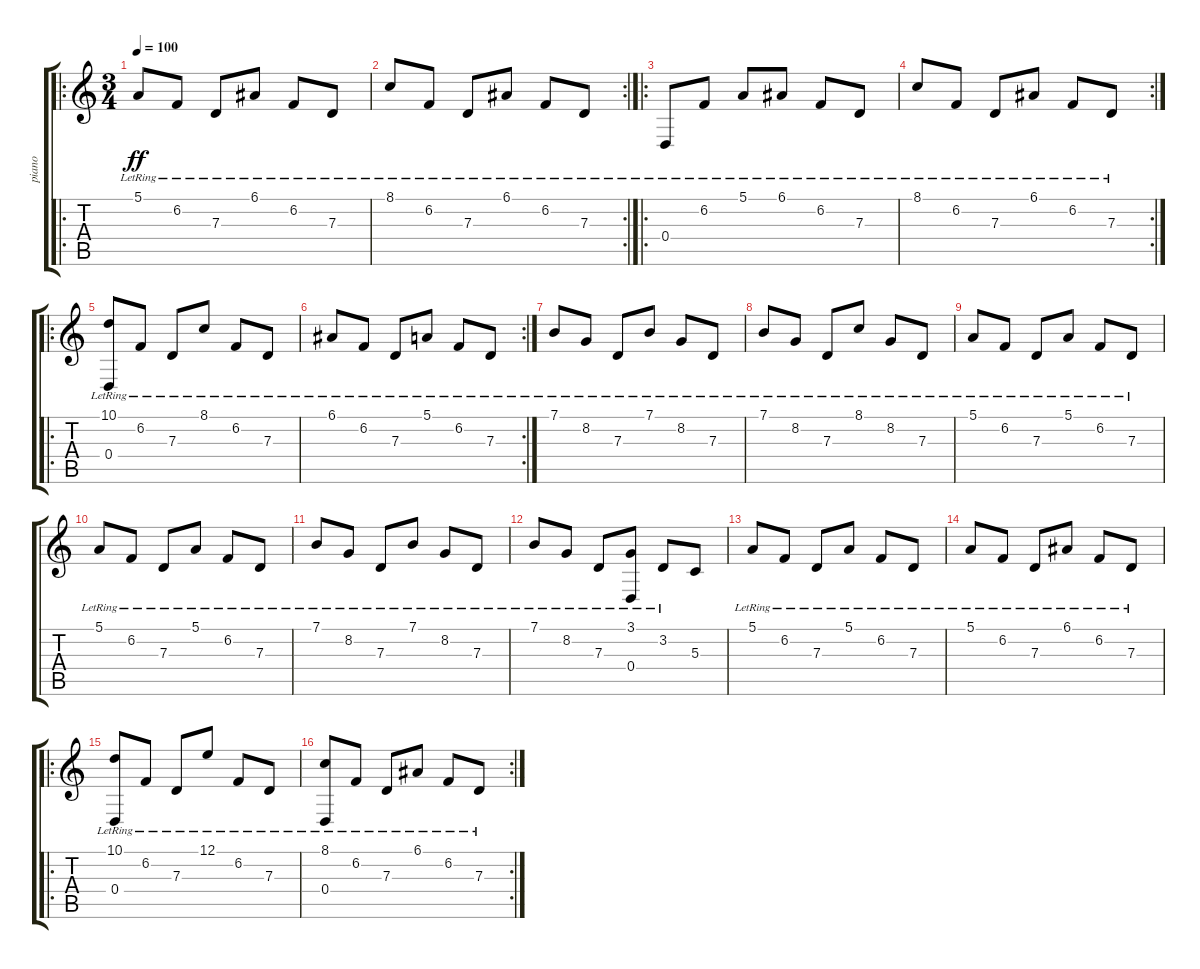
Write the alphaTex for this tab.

\track ("piano" "piano") {instrument acousticgrandpiano}
\staff {score tabs}
\tuning (E4 B3 G3 D3 A2 E2) {hide}
\ro
\ts (3 4)
\tempo 100
\clef g2
\ks c
5.1{lr}.8{dy ff instrument acousticgrandpiano} 6.2{lr}.8 7.3{lr}.8 6.1{lr}.8 6.2{lr}.8 7.3{lr}.8 |
\rc 2
8.1{lr}.8 6.2{lr}.8 7.3{lr}.8 6.1{lr}.8 6.2{lr}.8 7.3{lr}.8 |
\ro
0.4{lr}.8 6.2{lr}.8 5.1{lr}.8 6.1{lr}.8 6.2{lr}.8 7.3{lr}.8 |
\rc 2
8.1{lr}.8 6.2{lr}.8 7.3{lr}.8 6.1{lr}.8 6.2{lr}.8 7.3{lr}.8 |
\ro
(10.1{lr} 0.4{lr}).8 6.2{lr}.8 7.3{lr}.8 8.1{lr}.8 6.2{lr}.8 7.3{lr}.8 |
\rc 2
6.1{lr}.8 6.2{lr}.8 7.3{lr}.8 5.1{lr}.8 6.2{lr}.8 7.3{lr}.8 |
7.1{lr}.8 8.2{lr}.8 7.3{lr}.8 7.1{lr}.8 8.2{lr}.8 7.3{lr}.8 |
7.1{lr}.8 8.2{lr}.8 7.3{lr}.8 8.1{lr}.8 8.2{lr}.8 7.3{lr}.8 |
5.1{lr}.8 6.2{lr}.8 7.3{lr}.8 5.1{lr}.8 6.2{lr}.8 7.3{lr}.8 |
5.1{lr}.8 6.2{lr}.8 7.3{lr}.8 5.1{lr}.8 6.2{lr}.8 7.3{lr}.8 |
7.1{lr}.8 8.2{lr}.8 7.3{lr}.8 7.1{lr}.8 8.2{lr}.8 7.3{lr}.8 |
7.1{lr}.8 8.2{lr}.8 7.3{lr}.8 (3.1{lr} 0.4{lr}).8 3.2{lr}.8 5.3.8 |
5.1{lr}.8 6.2{lr}.8 7.3{lr}.8 5.1{lr}.8 6.2{lr}.8 7.3{lr}.8 |
5.1{lr}.8 6.2{lr}.8 7.3{lr}.8 6.1{lr}.8 6.2{lr}.8 7.3{lr}.8 |
\ro
(10.1{lr} 0.4{lr}).8 6.2{lr}.8 7.3{lr}.8 12.1{lr}.8 6.2{lr}.8 7.3{lr}.8 |
\rc 2
(8.1{lr} 0.4{lr}).8 6.2{lr}.8 7.3{lr}.8 6.1{lr}.8 6.2{lr}.8 7.3{lr}.8
